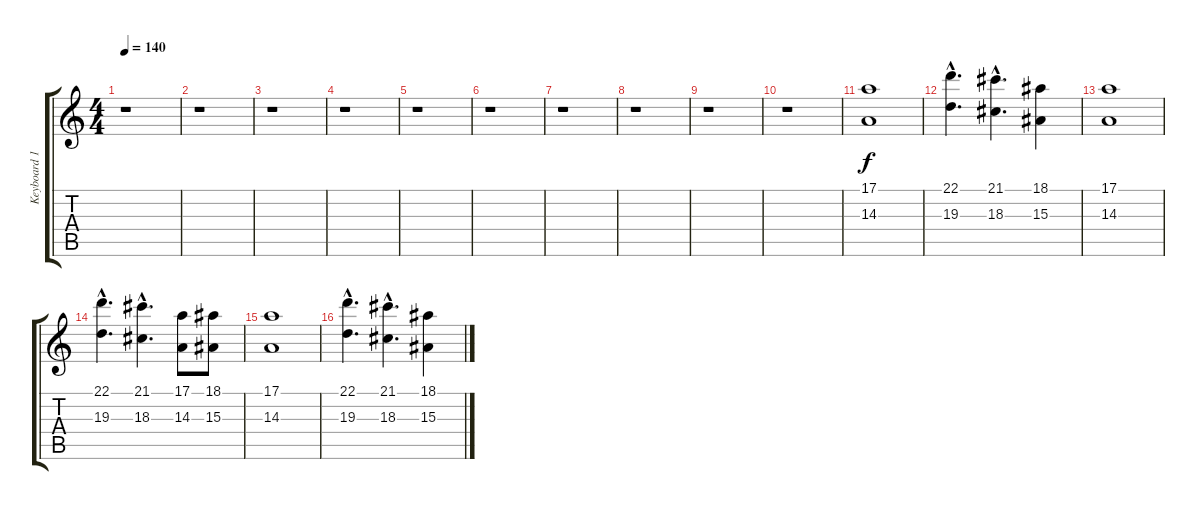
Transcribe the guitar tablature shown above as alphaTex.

\track ("Keyboard 1" "Keyboard 1") {instrument stringensemble1}
\staff {score tabs}
\tuning (E4 B3 G3 D3 A2 E2) {hide}
\ts (4 4)
\tempo 140
\clef g2
\ks c
r.1{dy f} |
r.1 |
r.1 |
r.1 |
r.1 |
r.1 |
r.1 |
r.1 |
r.1 |
r.1 |
\section ("" "")
(17.1 14.3).1 |
(22.1{hac} 19.3{hac}).4{d} (21.1{hac} 18.3{hac}).4{d} (18.1 15.3).4 |
(17.1 14.3).1 |
(22.1{hac} 19.3{hac}).4{d} (21.1{hac} 18.3{hac}).4{d} (17.1 14.3).8 (18.1 15.3).8 |
(17.1 14.3).1 |
(22.1{hac} 19.3{hac}).4{d} (21.1{hac} 18.3{hac}).4{d} (18.1 15.3).4
